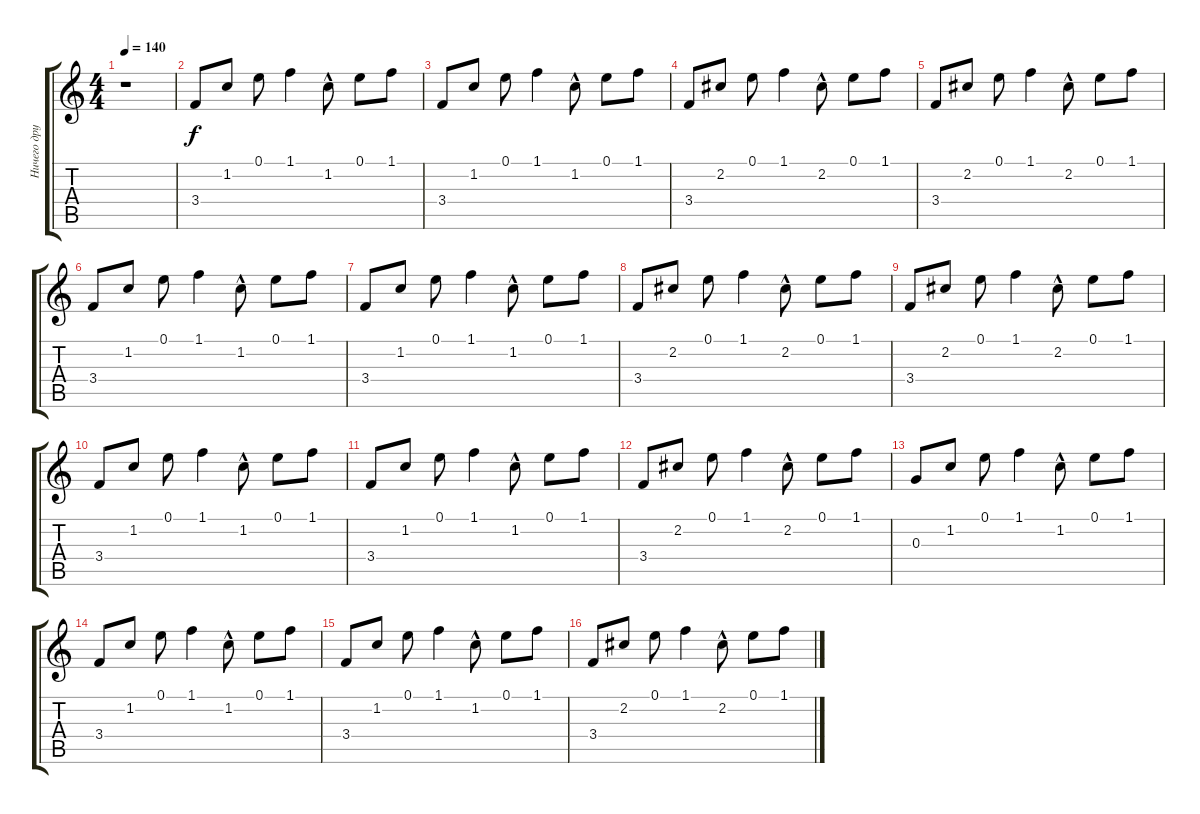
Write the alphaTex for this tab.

\track ("Ничего другого " "Ничего дру") {instrument electricguitarclean}
\staff {score tabs}
\tuning (E4 B3 G3 D3 A2 E2) {hide}
\ts (4 4)
\tempo 140
\clef g2
\ks c
r.1{dy f instrument electricguitarclean} |
3.4.8 1.2.8 0.1.8 1.1.4 1.2{hac}.8 0.1.8 1.1.8 |
3.4.8 1.2.8 0.1.8 1.1.4 1.2{hac}.8 0.1.8 1.1.8 |
3.4.8 2.2.8 0.1.8 1.1.4 2.2{hac}.8 0.1.8 1.1.8 |
3.4.8 2.2.8 0.1.8 1.1.4 2.2{hac}.8 0.1.8 1.1.8 |
3.4.8 1.2.8 0.1.8 1.1.4 1.2{hac}.8 0.1.8 1.1.8 |
3.4.8 1.2.8 0.1.8 1.1.4 1.2{hac}.8 0.1.8 1.1.8 |
3.4.8 2.2.8 0.1.8 1.1.4 2.2{hac}.8 0.1.8 1.1.8 |
3.4.8 2.2.8 0.1.8 1.1.4 2.2{hac}.8 0.1.8 1.1.8 |
3.4.8 1.2.8 0.1.8 1.1.4 1.2{hac}.8 0.1.8 1.1.8 |
3.4.8 1.2.8 0.1.8 1.1.4 1.2{hac}.8 0.1.8 1.1.8 |
3.4.8 2.2.8 0.1.8 1.1.4 2.2{hac}.8 0.1.8 1.1.8 |
0.3.8 1.2.8 0.1.8 1.1.4 1.2{hac}.8 0.1.8 1.1.8 |
3.4.8 1.2.8 0.1.8 1.1.4 1.2{hac}.8 0.1.8 1.1.8 |
3.4.8 1.2.8 0.1.8 1.1.4 1.2{hac}.8 0.1.8 1.1.8 |
3.4.8 2.2.8 0.1.8 1.1.4 2.2{hac}.8 0.1.8 1.1.8
